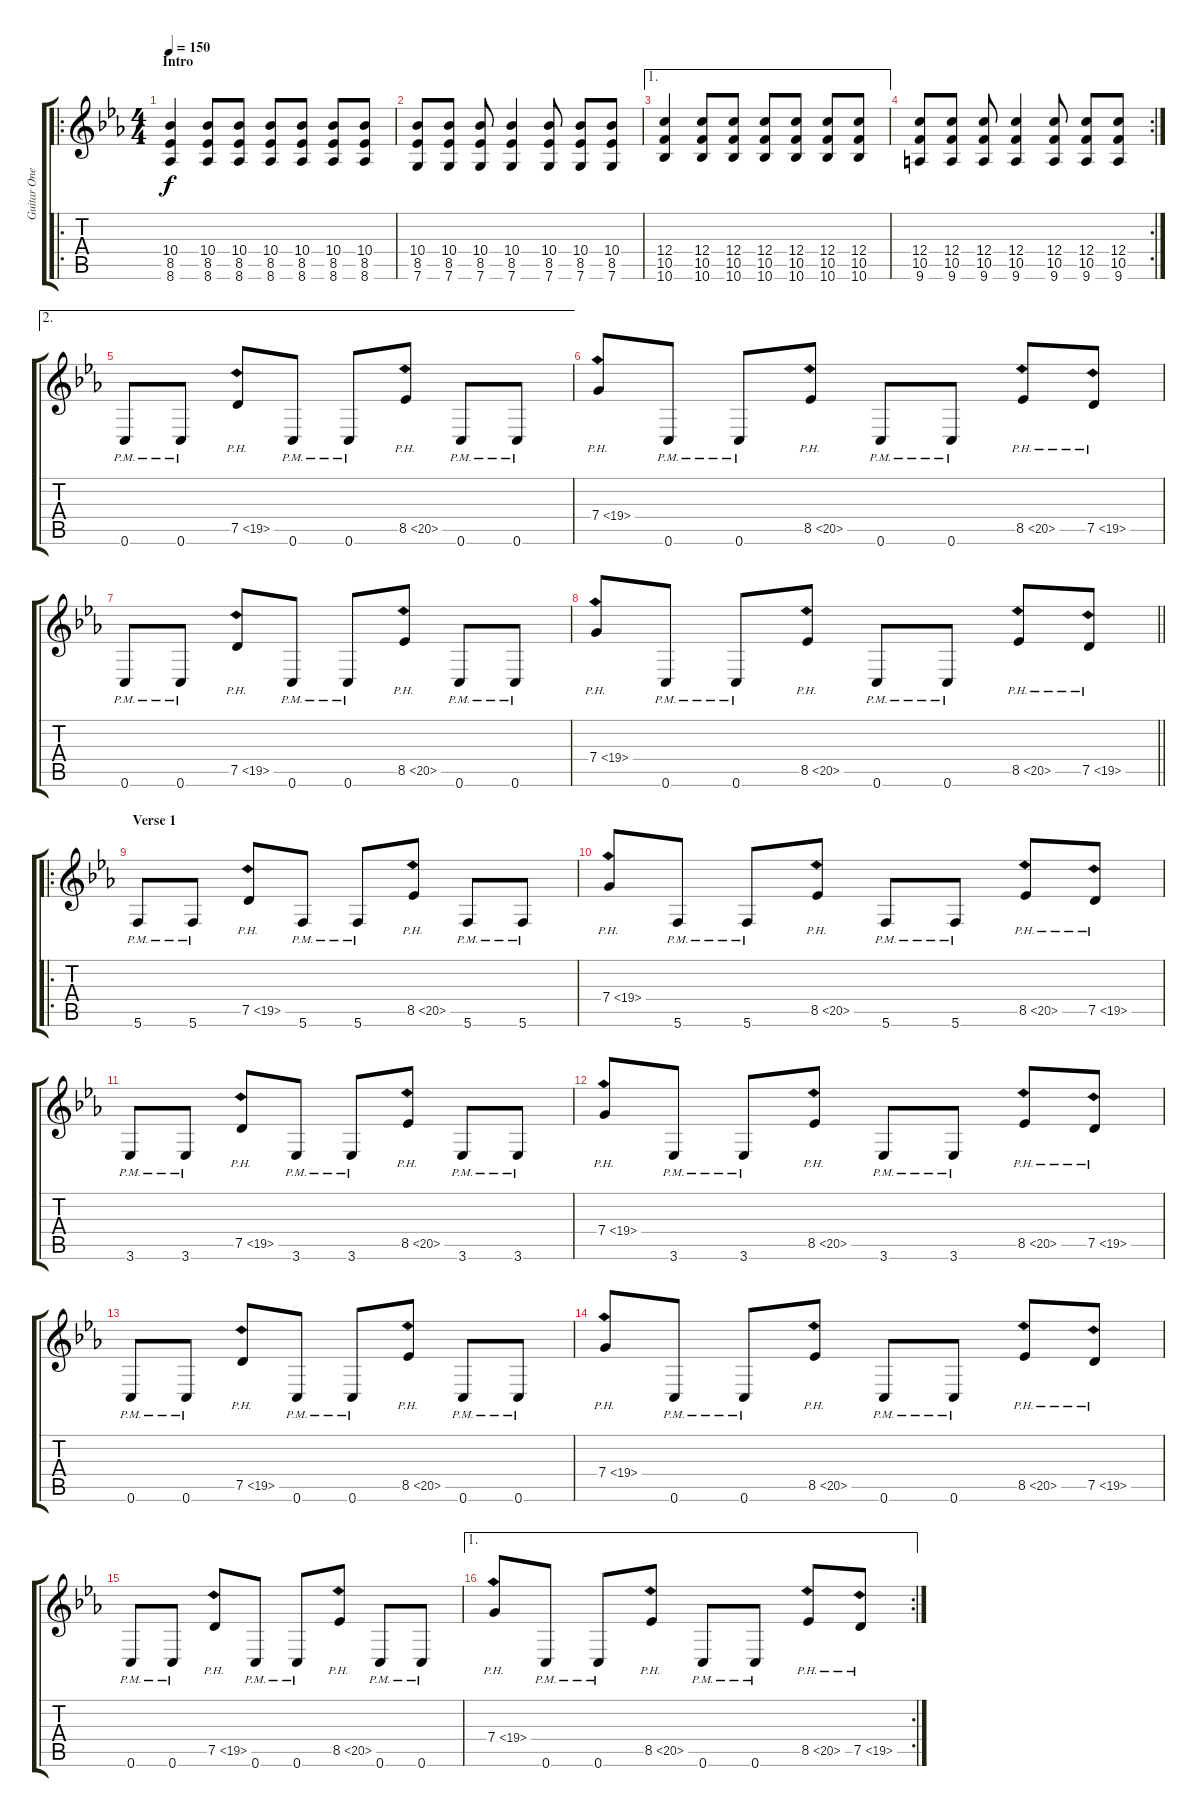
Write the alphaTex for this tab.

\track ("Guitar One" "Guitar One") {instrument distortionguitar}
\staff {score tabs}
\tuning (E4 C4 G3 C3 G2 C2) {hide}
\ro
\ts (4 4)
\section ("" "Intro")
\tempo 150
\clef g2
\ks cminor
(10.4 8.5 8.6).4{dy f instrument distortionguitar} (10.4 8.5 8.6).8 (10.4 8.5 8.6).8 (10.4 8.5 8.6).8 (10.4 8.5 8.6).8 (10.4 8.5 8.6).8 (10.4 8.5 8.6).8 |
(10.4 8.5 7.6).8 (10.4 8.5 7.6).8 (10.4 8.5 7.6).8 (10.4 8.5 7.6).4 (10.4 8.5 7.6).8 (10.4 8.5 7.6).8 (10.4 8.5 7.6).8 |
\ae 1
(12.4 10.5 10.6).4 (12.4 10.5 10.6).8 (12.4 10.5 10.6).8 (12.4 10.5 10.6).8 (12.4 10.5 10.6).8 (12.4 10.5 10.6).8 (12.4 10.5 10.6).8 |
\rc 2
(12.4 10.5 9.6).8 (12.4 10.5 9.6).8 (12.4 10.5 9.6).8 (12.4 10.5 9.6).4 (12.4 10.5 9.6).8 (12.4 10.5 9.6).8 (12.4 10.5 9.6).8 |
\ae 2
0.6{pm}.8 0.6{pm}.8 7.5{ph 12}.8 0.6{pm}.8 0.6{pm}.8 8.5{ph 12}.8 0.6{pm}.8 0.6{pm}.8 |
7.4{ph 12}.8 0.6{pm}.8 0.6{pm}.8 8.5{ph 12}.8 0.6{pm}.8 0.6{pm}.8 8.5{ph 12}.8 7.5{ph 12}.8 |
0.6{pm}.8 0.6{pm}.8 7.5{ph 12}.8 0.6{pm}.8 0.6{pm}.8 8.5{ph 12}.8 0.6{pm}.8 0.6{pm}.8 |
\barLineRight lightlight
7.4{ph 12}.8 0.6{pm}.8 0.6{pm}.8 8.5{ph 12}.8 0.6{pm}.8 0.6{pm}.8 8.5{ph 12}.8 7.5{ph 12}.8 |
\ro
\section ("" "Verse 1")
5.6{pm}.8 5.6{pm}.8 7.5{ph 12}.8 5.6{pm}.8 5.6{pm}.8 8.5{ph 12}.8 5.6{pm}.8 5.6{pm}.8 |
7.4{ph 12}.8 5.6{pm}.8 5.6{pm}.8 8.5{ph 12}.8 5.6{pm}.8 5.6{pm}.8 8.5{ph 12}.8 7.5{ph 12}.8 |
3.6{pm}.8 3.6{pm}.8 7.5{ph 12}.8 3.6{pm}.8 3.6{pm}.8 8.5{ph 12}.8 3.6{pm}.8 3.6{pm}.8 |
7.4{ph 12}.8 3.6{pm}.8 3.6{pm}.8 8.5{ph 12}.8 3.6{pm}.8 3.6{pm}.8 8.5{ph 12}.8 7.5{ph 12}.8 |
0.6{pm}.8 0.6{pm}.8 7.5{ph 12}.8 0.6{pm}.8 0.6{pm}.8 8.5{ph 12}.8 0.6{pm}.8 0.6{pm}.8 |
7.4{ph 12}.8 0.6{pm}.8 0.6{pm}.8 8.5{ph 12}.8 0.6{pm}.8 0.6{pm}.8 8.5{ph 12}.8 7.5{ph 12}.8 |
0.6{pm}.8 0.6{pm}.8 7.5{ph 12}.8 0.6{pm}.8 0.6{pm}.8 8.5{ph 12}.8 0.6{pm}.8 0.6{pm}.8 |
\ae 1
\rc 2
7.4{ph 12}.8 0.6{pm}.8 0.6{pm}.8 8.5{ph 12}.8 0.6{pm}.8 0.6{pm}.8 8.5{ph 12}.8 7.5{ph 12}.8
